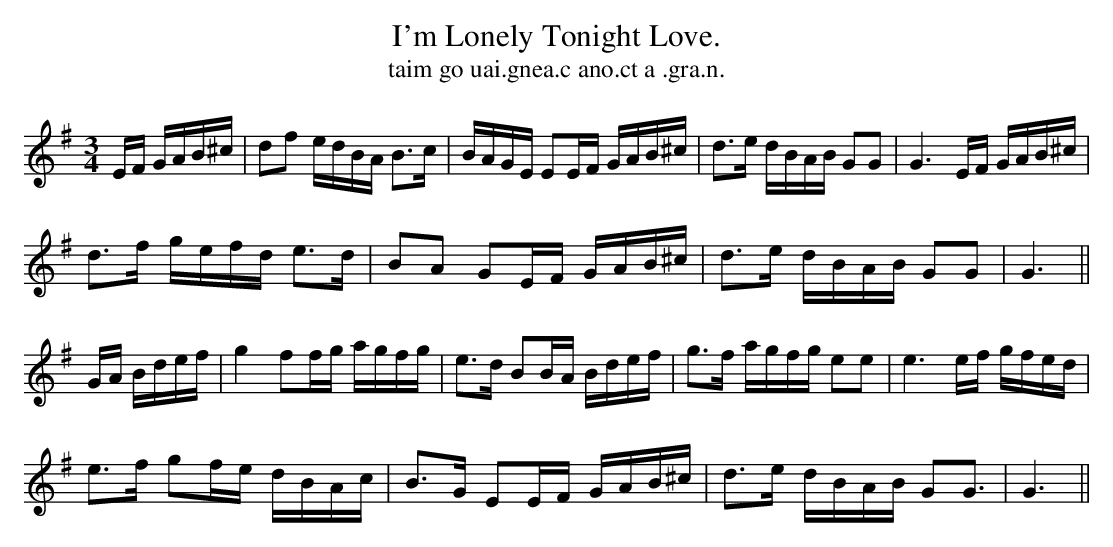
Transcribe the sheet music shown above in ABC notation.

X:1
T: I'm Lonely Tonight Love.
T: taim go uai.gnea.c ano.ct a .gra.n.
M: 3/4
L: 1/16
K: G
EF GAB^c|d2f2 edBA B3c|BAGE E2EF GAB^c|d3e dBAB G2G2|G6 EF GAB^c|
d3f gefd e3d|B2A2 G2EF GAB^c|d3e dBAB G2G2|G6||
GA Bdef|g4 f2fg agfg|e3d B2BA Bdef|g3f agfg e2e2|e6 ef gfed|
e3f g2fe dBAc|B3G E2EF GAB^c|d3e dBAB G2G3|G6||
